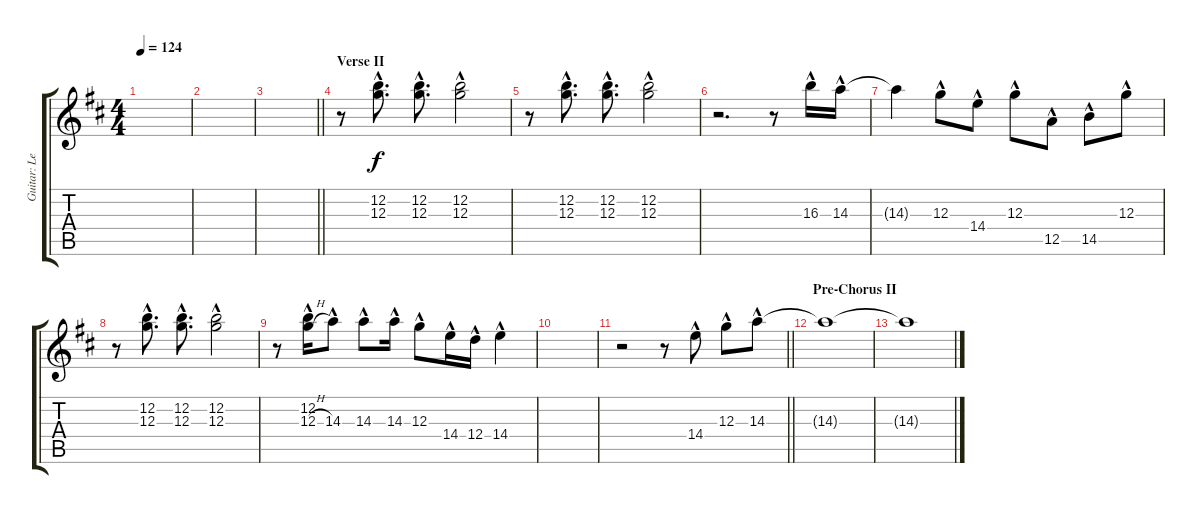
\track ("Guitar: Lead" "Guitar: Le") {instrument overdrivenguitar}
\staff {score tabs}
\tuning (E4 B3 G3 D3 A2 E2) {hide}
\ts (4 4)
\tempo 124
\clef g2
\ks d
|
|
\barLineRight lightlight
|
\section ("" "Verse II")
r.8 (12.2{hac} 12.3{hac}).8{d} (12.2{hac} 12.3{hac}).8{d} (12.2{hac} 12.3{hac}).2 |
r.8 (12.2{hac} 12.3{hac}).8{d} (12.2{hac} 12.3{hac}).8{d} (12.2{hac} 12.3{hac}).2 |
r.2{d} r.8 16.3{hac}.16 14.3{hac}.16 |
14.3{t}.4 12.3{hac}.8 14.4{hac}.8 12.3{hac}.8 12.5{hac}.8 14.5{hac}.8 12.3{hac}.8 |
r.8 (12.2{hac} 12.3{hac}).8{d} (12.2{hac} 12.3{hac}).8{d} (12.2{hac} 12.3{hac}).2 |
r.8 (12.2{hac} 12.3{h hac}).16 14.3{hac}.8 14.3{hac}.8 14.3{hac}.16 12.3{hac}.8 14.4{hac}.16 12.4{hac}.16 14.4{hac}.4 |
|
\barLineRight lightlight
r.2 r.8 14.4{hac}.8 12.3{hac}.8 14.3{hac}.8 |
\section ("" "Pre-Chorus II")
14.3{t}.1 |
14.3{t}.1
